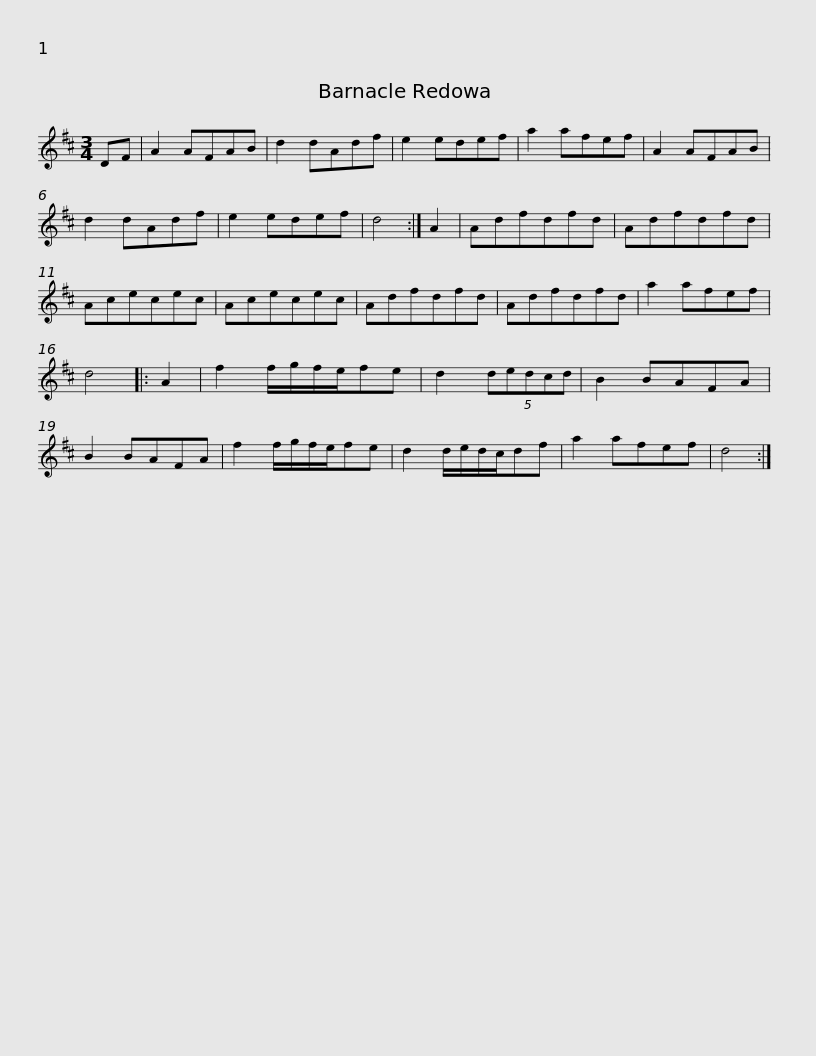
X:1
L:1/8
M:3/4
I:linebreak $
K:D
V:1 treble
V:1
 DF | A2 AFAB | d2 dAdf | e2 edef | a2 afef | %5
 A2 AFAB | d2 dAdf | e2 edef | d4 :| A2 |$ %10
 Adfdfd | Adfdfd | Acecec | Acecec | Adfdfd | %15
 Adfdfd | a2 afef | d4 |: A2 |$ f2 f/g/f/e/fe | %20
 d2 (5:2:5dedcd | B2 BAFA | B2 BAFA | f2 f/g/f/e/fe | d2 d/e/d/c/df | %25
 a2 afef | d4 :| %27
